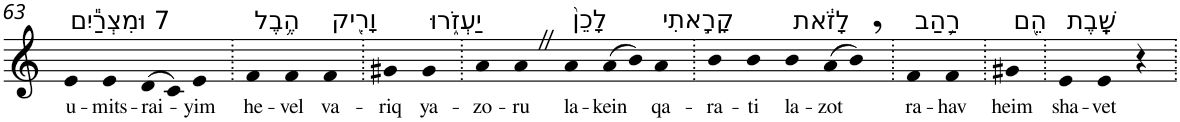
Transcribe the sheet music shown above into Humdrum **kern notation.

**kern	**text
*part1	*part1
*staff1	*staff1
*I"Piano	*
*I'Pno	*
!!LO:PB:g=z
*clefG2	*
*k[]	*
=63	=63
!LO:TX:a:t=7 וּמִצְרַ֕יִם	!
!	!LO:LY:b
4e	u-
!	!LO:LY:b
4e	-mits-
!	!LO:LY:b
(>8d	-rai-
8c)	.
!	!LO:LY:b
4e	-yim
=64.	=64.
!LO:TX:a:t=הֶ֥בֶל	!
!	!LO:LY:b
4f	he-
!	!LO:LY:b
4f	-vel
!LO:TX:a:t=וָרִ֖יק	!
!	!LO:LY:b
4f	va-
=65.	=65.
!	!LO:LY:b
4g#X	-riq
!LO:TX:a:t=יַעְזֹ֑רוּ	!
!	!LO:LY:b
4g#	ya-
=66.	=66.
!	!LO:LY:b
4a	-zo-
!	!LO:LY:b
4aZ	-ru
!LO:TX:a:t=לָכֵן֙	!
!	!LO:LY:b
4a	la-
!	!LO:LY:b
(8a	-kein
8b)	.
!LO:TX:a:t=קָרָ֣אתִי	!
!	!LO:LY:b
4a	qa-
=67.	=67.
!	!LO:LY:b
4b	-ra-
!	!LO:LY:b
4b	-ti
!LO:TX:a:t=לָזֹ֔את	!
!	!LO:LY:b
4b	la-
!	!LO:LY:b
(8a	-zot
8b,)	.
=68.	=68.
!LO:TX:a:t=רַ֥הַב	!
!	!LO:LY:b
4f	ra-
!	!LO:LY:b
4f	-hav
=69.	=69.
!LO:TX:a:t=הֵ֖ם	!
!	!LO:LY:b
4g#X	heim
=70.	=70.
!LO:TX:a:t=שָֽׁבֶת	!
!	!LO:LY:b
4e	sha-
!	!LO:LY:b
4e	-vet
4r	.
=.	=.
*-	*-
